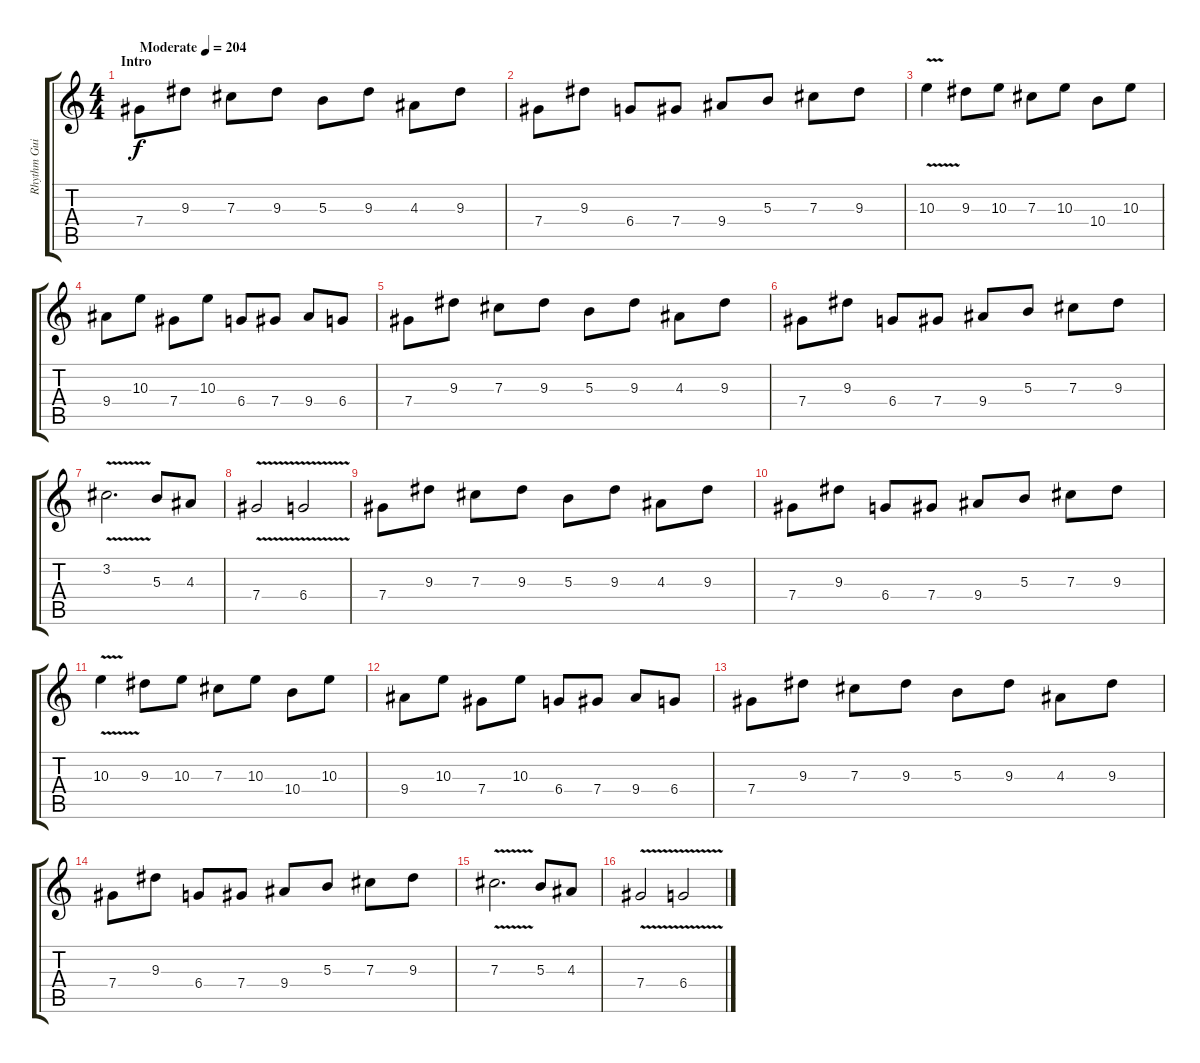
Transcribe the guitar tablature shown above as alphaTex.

\track ("Rhythm Guitar (Malmsteen)" "Rhythm Gui") {instrument distortionguitar}
\staff {score tabs}
\tuning (Eb4 Bb3 Gb3 Db3 Ab2 Eb2) {hide}
\ts (4 4)
\section ("" "Intro")
\tempo (204 "Moderate")
\clef g2
\ks c
7.4.8{dy f instrument distortionguitar} 9.3.8 7.3.8 9.3.8 5.3.8 9.3.8 4.3.8 9.3.8 |
7.4.8 9.3.8 6.4.8 7.4.8 9.4.8 5.3.8 7.3.8 9.3.8 |
10.3{v}.4 9.3.8 10.3.8 7.3.8 10.3.8 10.4.8 10.3.8 |
9.4.8 10.3.8 7.4.8 10.3.8 6.4.8 7.4.8 9.4.8 6.4.8 |
7.4.8 9.3.8 7.3.8 9.3.8 5.3.8 9.3.8 4.3.8 9.3.8 |
7.4.8 9.3.8 6.4.8 7.4.8 9.4.8 5.3.8 7.3.8 9.3.8 |
3.2{v}.2{d} 5.3.8 4.3.8 |
7.4{v}.2 6.4{v}.2 |
7.4.8 9.3.8 7.3.8 9.3.8 5.3.8 9.3.8 4.3.8 9.3.8 |
7.4.8 9.3.8 6.4.8 7.4.8 9.4.8 5.3.8 7.3.8 9.3.8 |
10.3{v}.4 9.3.8 10.3.8 7.3.8 10.3.8 10.4.8 10.3.8 |
9.4.8 10.3.8 7.4.8 10.3.8 6.4.8 7.4.8 9.4.8 6.4.8 |
7.4.8 9.3.8 7.3.8 9.3.8 5.3.8 9.3.8 4.3.8 9.3.8 |
7.4.8 9.3.8 6.4.8 7.4.8 9.4.8 5.3.8 7.3.8 9.3.8 |
7.3{v}.2{d} 5.3.8 4.3.8 |
7.4{v}.2 6.4{v}.2
